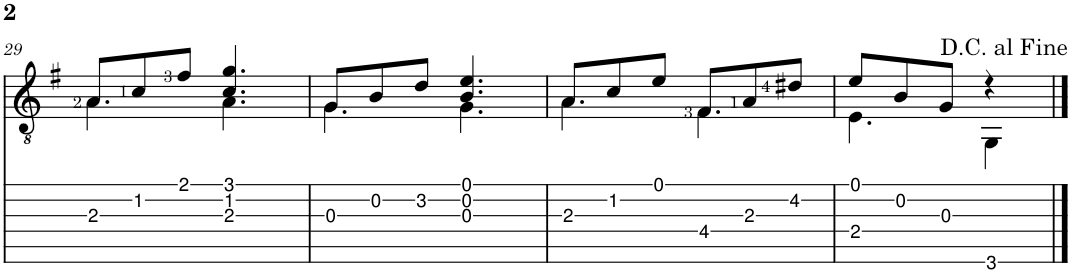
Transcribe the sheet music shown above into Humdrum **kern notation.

**kern	**kern
*part1	*part1
*staff2	*staff1
*I"Classical Guitar	*
!!LO:PB:g=z
*	*clefGv2
*k[f#]	*k[f#]
*e:	*e:
*M6/8	*M6/8
=29	=29
*^	*^
8AL	4.A	8A/L	4.A\
8c	.	8c/	.
8f#J	.	8f#/J	.
4.c 4.g	4.A	4.c/ 4.g/	4.A\
=30	=30	=30	=30
8GL	4.G	8G/L	4.G\
8B	.	8B/	.
8dJ	.	8d/J	.
4.B 4.e	4.G	4.B/ 4.e/	4.G\
=31	=31	=31	=31
8AL	4.A	8A/L	4.A\
8c	.	8c/	.
8eJ	.	8e/J	.
8F#L	4.F#	8F#/L	4.F#\
8A	.	8A/	.
8d#XJ	.	8d#X/J	.
=32	=32	=32	=32
8eL	4.E	8e/L	4.E\
8B	.	8B/	.
8GJ	.	8G/J	.
4r	4GG	4r	4GG\
*v	*v	*	*
*	*v	*v
==	==
*-	*-
